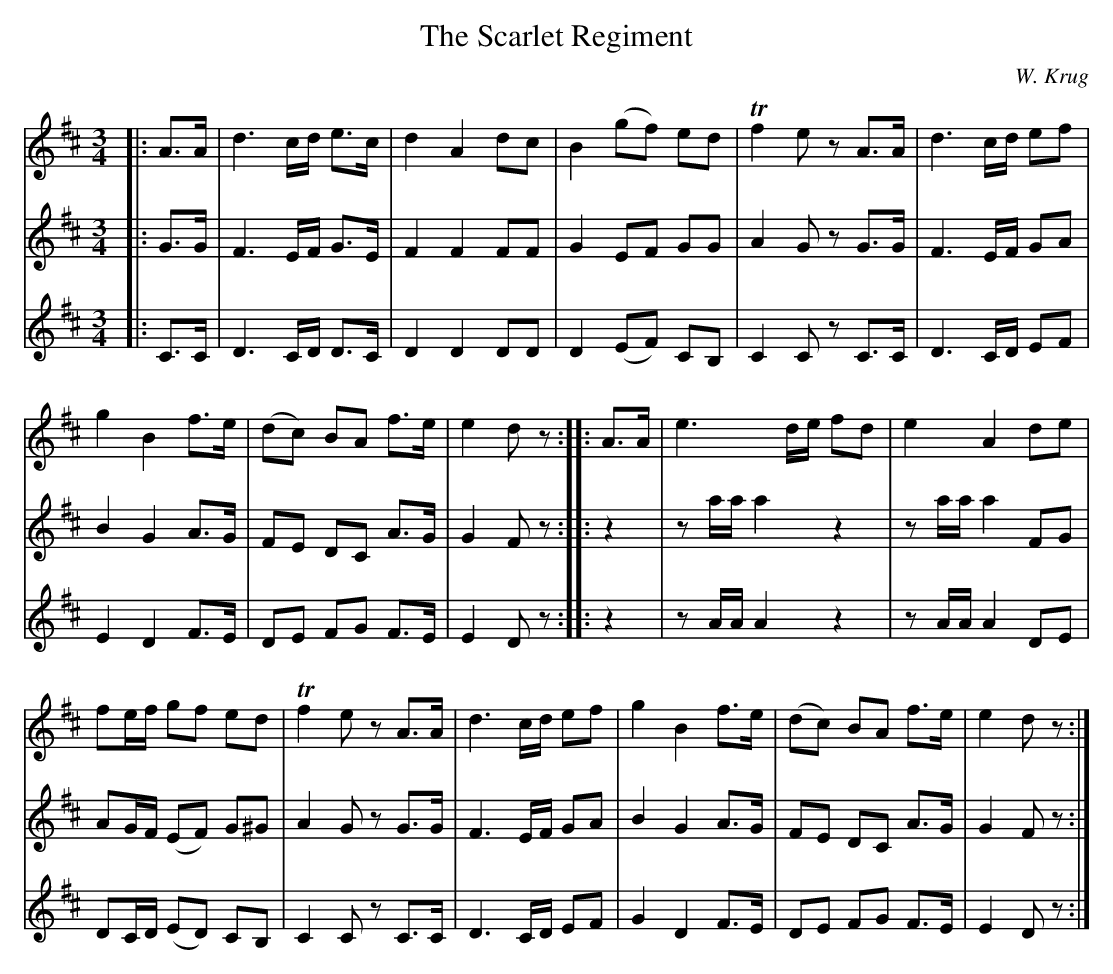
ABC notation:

X:1
T:The Scarlet Regiment
C:W. Krug
M:3/4
L:1/8
K:D
V:1st Fife
|:A>A|d3 c/d/ e>c|d2 A2 dc|B2 (gf) ed|Tf2 ez A>A|d3 c/d/ ef|
g2 B2 f>e|(dc) BA f>e|e2 dz::A>A|e3 d/e/ fd|e2 A2 de|
fe/f/ gf ed|Tf2 ez A>A|d3 c/d/ ef|g2 B2 f>e|(dc) BA f>e|e2 dz:|
V:2nd Fife
|:G>G|F3 E/F/ G>E|F2 F2 FF|G2 EF GG|A2 Gz G>G|F3 E/F/ GA|
B2 G2 A>G|FE DC A>G|G2 Fz::z2|za/a/ a2 z2|za/a/ a2 FG|
AG/F/ (EF) G^G|A2 Gz G>G|F3 E/F/ GA|B2 G2 A>G|FE DC A>G|G2 Fz:|
V:3rd Fife
|:C>C|D3 C/D/ D>C|D2 D2 DD|D2 (EF) CB,|C2 Cz C>C|D3 C/D/ EF|
E2 D2 F>E|DE FG F>E|E2 Dz::z2|zA/A/ A2 z2|zA/A/ A2 DE|
DC/D/ (ED) CB,|C2 Cz C>C|D3 C/D/ EF|G2 D2 F>E|DE FG F>E|E2 Dz:|
